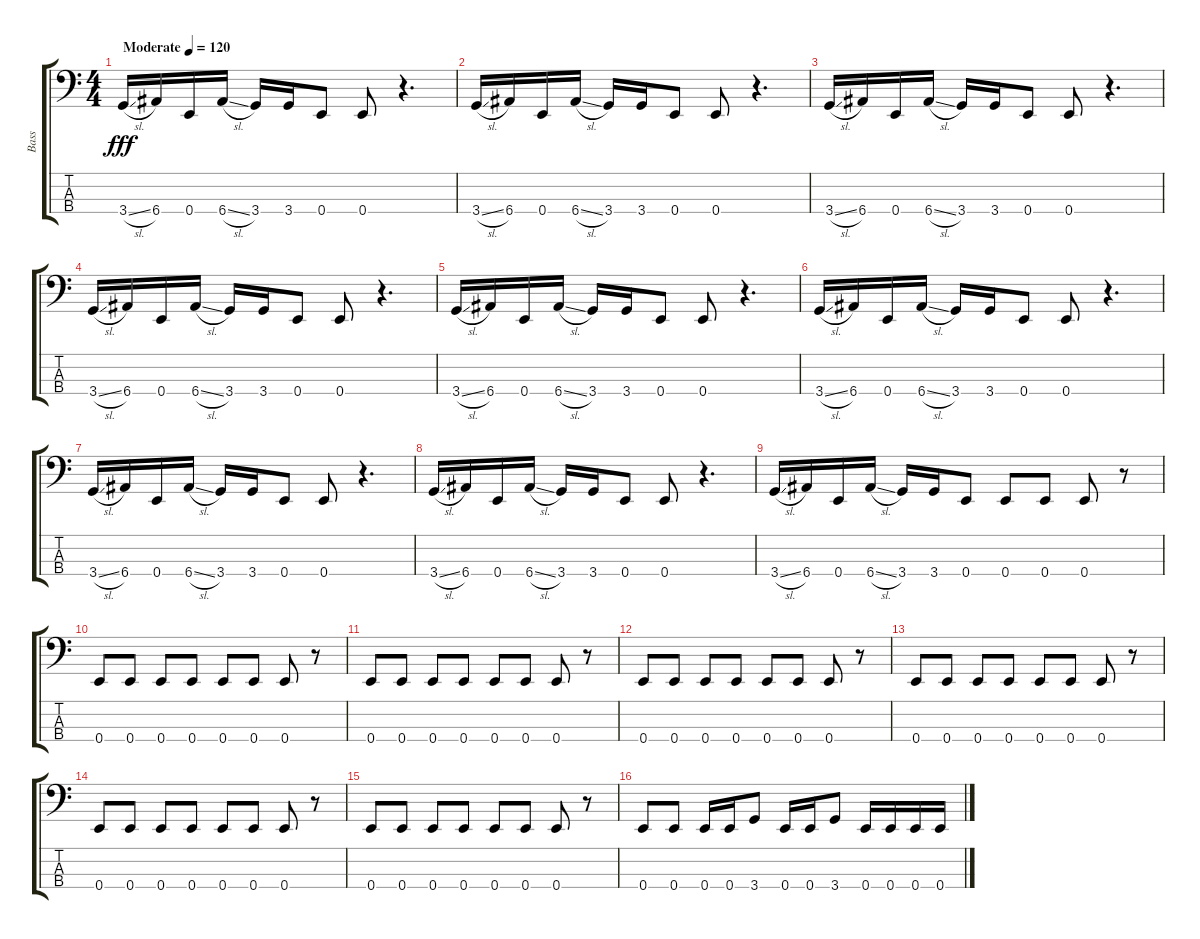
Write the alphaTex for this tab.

\track ("Bass" "Bass") {instrument electricbassfinger}
\staff {score tabs}
\tuning (G2 D2 A1 E1) {hide}
\ts (4 4)
\tempo (120 "Moderate")
\clef f4
\ks c
3.4{sl}.16{dy fff instrument electricbassfinger} 6.4.16 0.4.16 6.4{sl}.16 3.4.16 3.4.16 0.4.8 0.4.8 r.4{d} |
3.4{sl}.16 6.4.16 0.4.16 6.4{sl}.16 3.4.16 3.4.16 0.4.8 0.4.8 r.4{d} |
3.4{sl}.16 6.4.16 0.4.16 6.4{sl}.16 3.4.16 3.4.16 0.4.8 0.4.8 r.4{d} |
3.4{sl}.16 6.4.16 0.4.16 6.4{sl}.16 3.4.16 3.4.16 0.4.8 0.4.8 r.4{d} |
3.4{sl}.16 6.4.16 0.4.16 6.4{sl}.16 3.4.16 3.4.16 0.4.8 0.4.8 r.4{d} |
3.4{sl}.16 6.4.16 0.4.16 6.4{sl}.16 3.4.16 3.4.16 0.4.8 0.4.8 r.4{d} |
3.4{sl}.16 6.4.16 0.4.16 6.4{sl}.16 3.4.16 3.4.16 0.4.8 0.4.8 r.4{d} |
3.4{sl}.16 6.4.16 0.4.16 6.4{sl}.16 3.4.16 3.4.16 0.4.8 0.4.8 r.4{d} |
3.4{sl}.16 6.4.16 0.4.16 6.4{sl}.16 3.4.16 3.4.16 0.4.8 0.4.8 0.4.8 0.4.8 r.8 |
0.4.8 0.4.8 0.4.8 0.4.8 0.4.8 0.4.8 0.4.8 r.8 |
0.4.8 0.4.8 0.4.8 0.4.8 0.4.8 0.4.8 0.4.8 r.8 |
0.4.8 0.4.8 0.4.8 0.4.8 0.4.8 0.4.8 0.4.8 r.8 |
0.4.8 0.4.8 0.4.8 0.4.8 0.4.8 0.4.8 0.4.8 r.8 |
0.4.8 0.4.8 0.4.8 0.4.8 0.4.8 0.4.8 0.4.8 r.8 |
0.4.8 0.4.8 0.4.8 0.4.8 0.4.8 0.4.8 0.4.8 r.8 |
0.4.8 0.4.8 0.4.16 0.4.16 3.4.8 0.4.16 0.4.16 3.4.8 0.4.16 0.4.16 0.4.16 0.4.16
